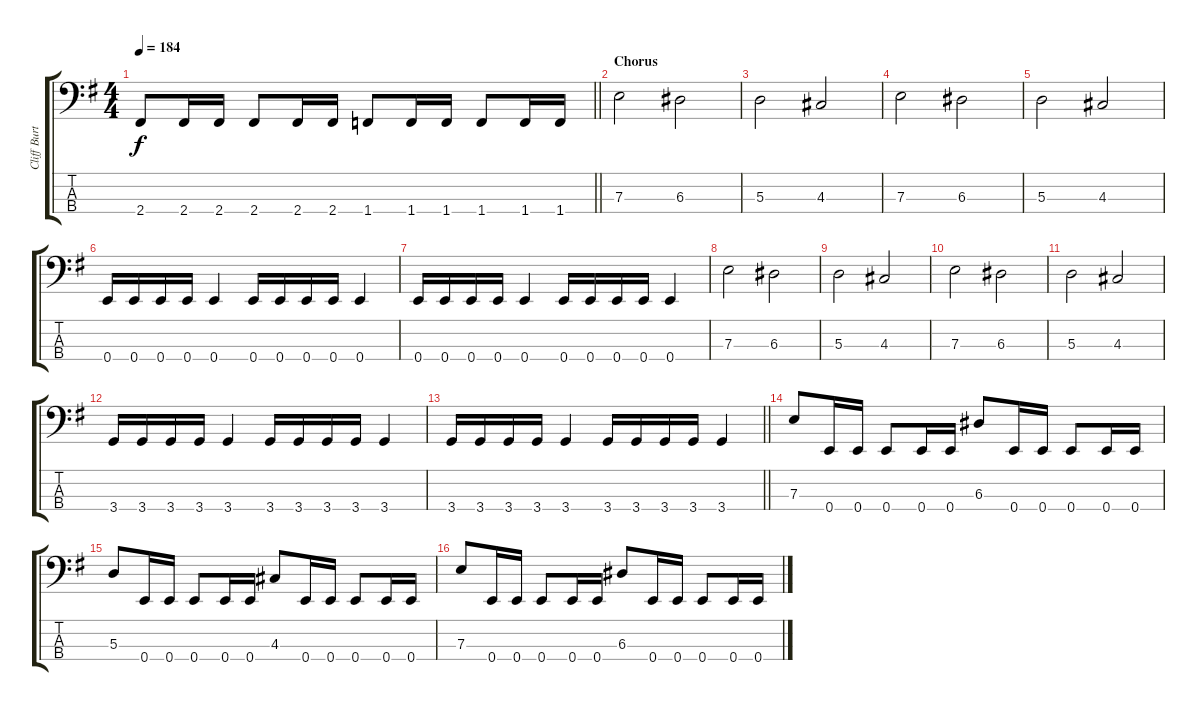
\track ("Cliff Burton" "Cliff Burt") {instrument electricbassfinger}
\staff {score tabs}
\tuning (G2 D2 A1 E1) {hide}
\ts (4 4)
\tempo 184
\clef f4
\barLineRight lightlight
\ks eminor
2.4.8{dy f} 2.4.16 2.4.16 2.4.8 2.4.16 2.4.16 1.4.8 1.4.16 1.4.16 1.4.8 1.4.16 1.4.16 |
\section ("" "Chorus")
7.3.2 6.3.2 |
5.3.2 4.3.2 |
7.3.2 6.3.2 |
5.3.2 4.3.2 |
0.4.16 0.4.16 0.4.16 0.4.16 0.4.4 0.4.16 0.4.16 0.4.16 0.4.16 0.4.4 |
0.4.16 0.4.16 0.4.16 0.4.16 0.4.4 0.4.16 0.4.16 0.4.16 0.4.16 0.4.4 |
7.3.2 6.3.2 |
5.3.2 4.3.2 |
7.3.2 6.3.2 |
5.3.2 4.3.2 |
3.4.16 3.4.16 3.4.16 3.4.16 3.4.4 3.4.16 3.4.16 3.4.16 3.4.16 3.4.4 |
\barLineRight lightlight
3.4.16 3.4.16 3.4.16 3.4.16 3.4.4 3.4.16 3.4.16 3.4.16 3.4.16 3.4.4 |
7.3.8 0.4.16 0.4.16 0.4.8 0.4.16 0.4.16 6.3.8 0.4.16 0.4.16 0.4.8 0.4.16 0.4.16 |
5.3.8 0.4.16 0.4.16 0.4.8 0.4.16 0.4.16 4.3.8 0.4.16 0.4.16 0.4.8 0.4.16 0.4.16 |
7.3.8 0.4.16 0.4.16 0.4.8 0.4.16 0.4.16 6.3.8 0.4.16 0.4.16 0.4.8 0.4.16 0.4.16
